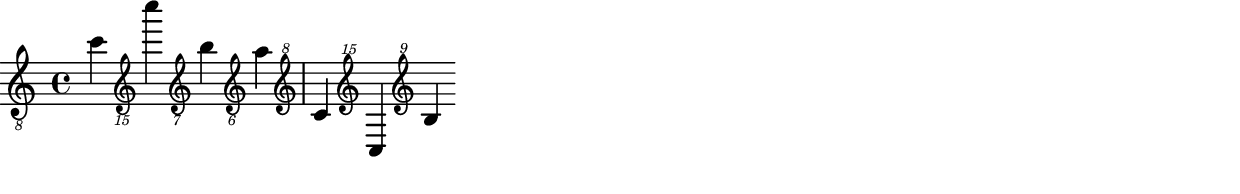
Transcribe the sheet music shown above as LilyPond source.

%% Generated by lilypond-book
%% Options: [exampleindent=10.16\mm,indent=0\mm,line-width=160\mm,paper-height=845.047\pt,paper-width=597.508\pt,papersize='(cons (* 597.508 pt) (* 845.047 pt))]
\include "lilypond-book-preamble.ly"


% ****************************************************************
% Start cut-&-pastable-section
% ****************************************************************

#(ly:set-option 'eps-box-padding 3.000000)



\paper {
  #(set-paper-size '(cons (* 597.508 pt) (* 845.047 pt)))
  indent = 0\mm
  line-width = 160\mm
  % offset the left padding, also add 1mm as lilypond creates cropped
  % images with a little space on the right
  line-width = #(- line-width (* mm  3.000000) (* mm 1))
}

\layout {
  
}




% ****************************************************************
% ly snippet:
% ****************************************************************
\sourcefilename "/lilypond-2.25.15/input/regression/clef-transposition.ly"
\sourcefileline 0

\version "2.19.21" \header {

    texidoc = "Clefs may be transposed up or down
by arbitrary amount, including 15 for two octaves."

}
\layout { ragged-right = ##t  }


\relative {

  \clef "G_8"
  c''4
  \clef "G_15"
  c4
  \clef "G_7"
  c4
  \clef "G_6"
  c4
  \clef "G^8"
  c4
  \clef "G^15"
  c4
  \clef "G^9"
  c4
}




% ****************************************************************
% end ly snippet
% ****************************************************************
